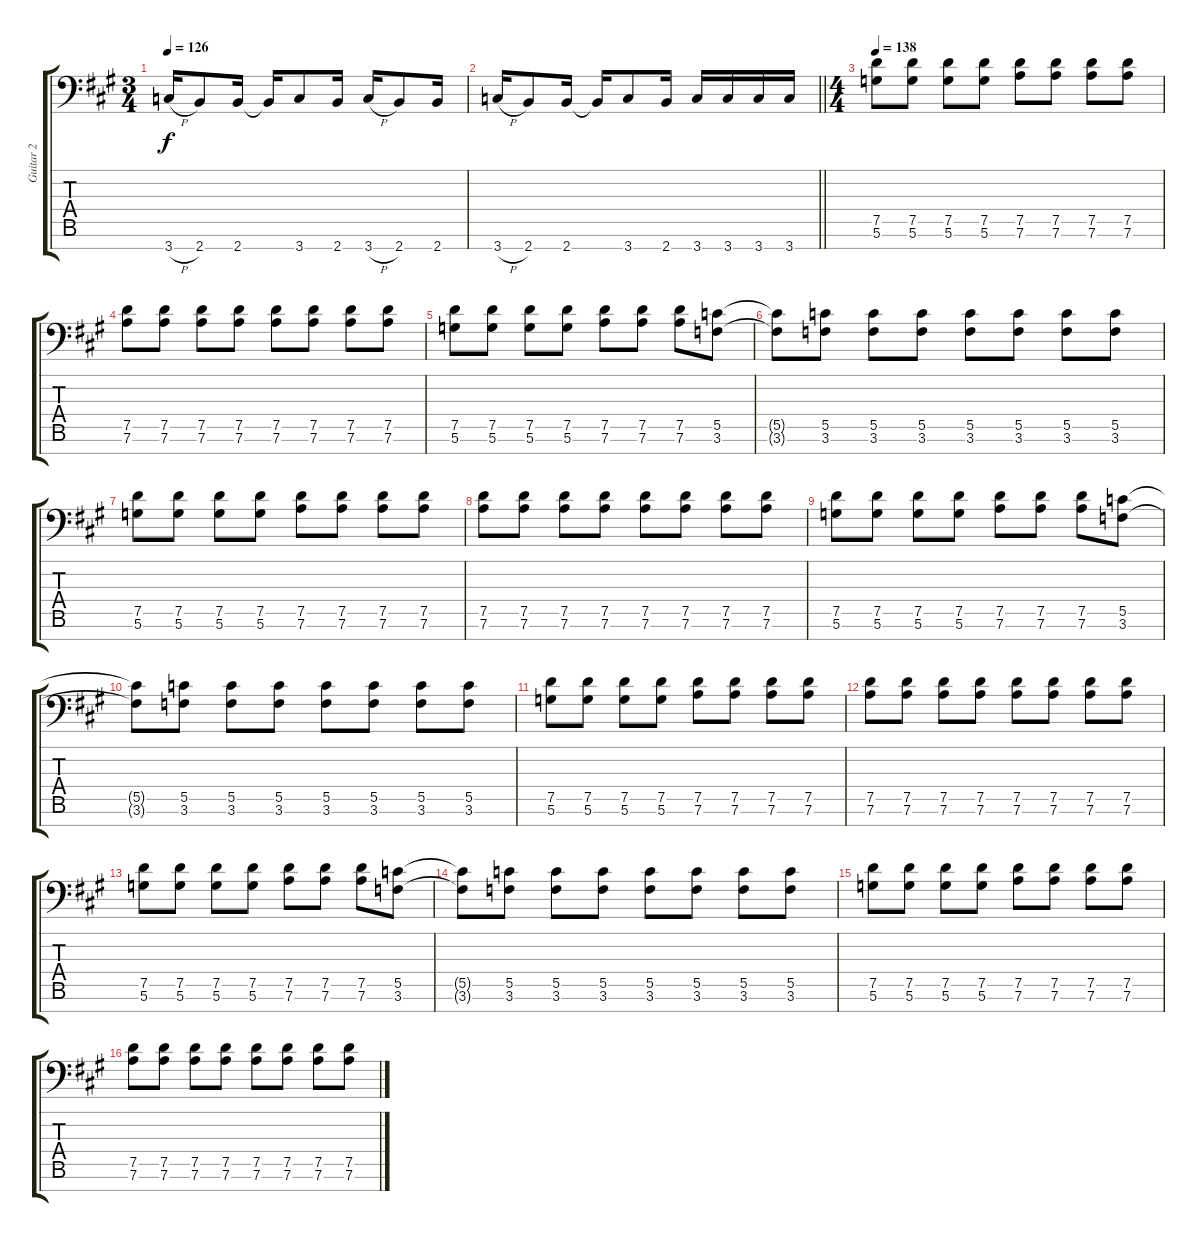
\track ("Guitar 2" "Guitar 2") {instrument overdrivenguitar}
\staff {score tabs}
\tuning (D4 A3 F3 C3 G2 D2 A1) {hide}
\ts (3 4)
\tempo 126
\clef f4
\ks f#minor
3.7{h}.16{dy f} 2.7.8 2.7.16 2.7{t}.16 3.7.8 2.7.16 3.7{h}.16 2.7.8 2.7.16 |
\barLineRight lightlight
3.7{h}.16 2.7.8 2.7.16 2.7{t}.16 3.7.8 2.7.16 3.7.16 3.7.16 3.7.16 3.7.16 |
\ts (4 4)
\tempo 138
(7.5 5.6).8 (7.5 5.6).8 (7.5 5.6).8 (7.5 5.6).8 (7.5 7.6).8 (7.5 7.6).8 (7.5 7.6).8 (7.5 7.6).8 |
(7.5 7.6).8 (7.5 7.6).8 (7.5 7.6).8 (7.5 7.6).8 (7.5 7.6).8 (7.5 7.6).8 (7.5 7.6).8 (7.5 7.6).8 |
(7.5 5.6).8 (7.5 5.6).8 (7.5 5.6).8 (7.5 5.6).8 (7.5 7.6).8 (7.5 7.6).8 (7.5 7.6).8 (5.5 3.6).8 |
(5.5{t} 3.6{t}).8 (5.5 3.6).8 (5.5 3.6).8 (5.5 3.6).8 (5.5 3.6).8 (5.5 3.6).8 (5.5 3.6).8 (5.5 3.6).8 |
(7.5 5.6).8 (7.5 5.6).8 (7.5 5.6).8 (7.5 5.6).8 (7.5 7.6).8 (7.5 7.6).8 (7.5 7.6).8 (7.5 7.6).8 |
(7.5 7.6).8 (7.5 7.6).8 (7.5 7.6).8 (7.5 7.6).8 (7.5 7.6).8 (7.5 7.6).8 (7.5 7.6).8 (7.5 7.6).8 |
(7.5 5.6).8 (7.5 5.6).8 (7.5 5.6).8 (7.5 5.6).8 (7.5 7.6).8 (7.5 7.6).8 (7.5 7.6).8 (5.5 3.6).8 |
(5.5{t} 3.6{t}).8 (5.5 3.6).8 (5.5 3.6).8 (5.5 3.6).8 (5.5 3.6).8 (5.5 3.6).8 (5.5 3.6).8 (5.5 3.6).8 |
(7.5 5.6).8 (7.5 5.6).8 (7.5 5.6).8 (7.5 5.6).8 (7.5 7.6).8 (7.5 7.6).8 (7.5 7.6).8 (7.5 7.6).8 |
(7.5 7.6).8 (7.5 7.6).8 (7.5 7.6).8 (7.5 7.6).8 (7.5 7.6).8 (7.5 7.6).8 (7.5 7.6).8 (7.5 7.6).8 |
(7.5 5.6).8 (7.5 5.6).8 (7.5 5.6).8 (7.5 5.6).8 (7.5 7.6).8 (7.5 7.6).8 (7.5 7.6).8 (5.5 3.6).8 |
(5.5{t} 3.6{t}).8 (5.5 3.6).8 (5.5 3.6).8 (5.5 3.6).8 (5.5 3.6).8 (5.5 3.6).8 (5.5 3.6).8 (5.5 3.6).8 |
(7.5 5.6).8 (7.5 5.6).8 (7.5 5.6).8 (7.5 5.6).8 (7.5 7.6).8 (7.5 7.6).8 (7.5 7.6).8 (7.5 7.6).8 |
(7.5 7.6).8 (7.5 7.6).8 (7.5 7.6).8 (7.5 7.6).8 (7.5 7.6).8 (7.5 7.6).8 (7.5 7.6).8 (7.5 7.6).8
